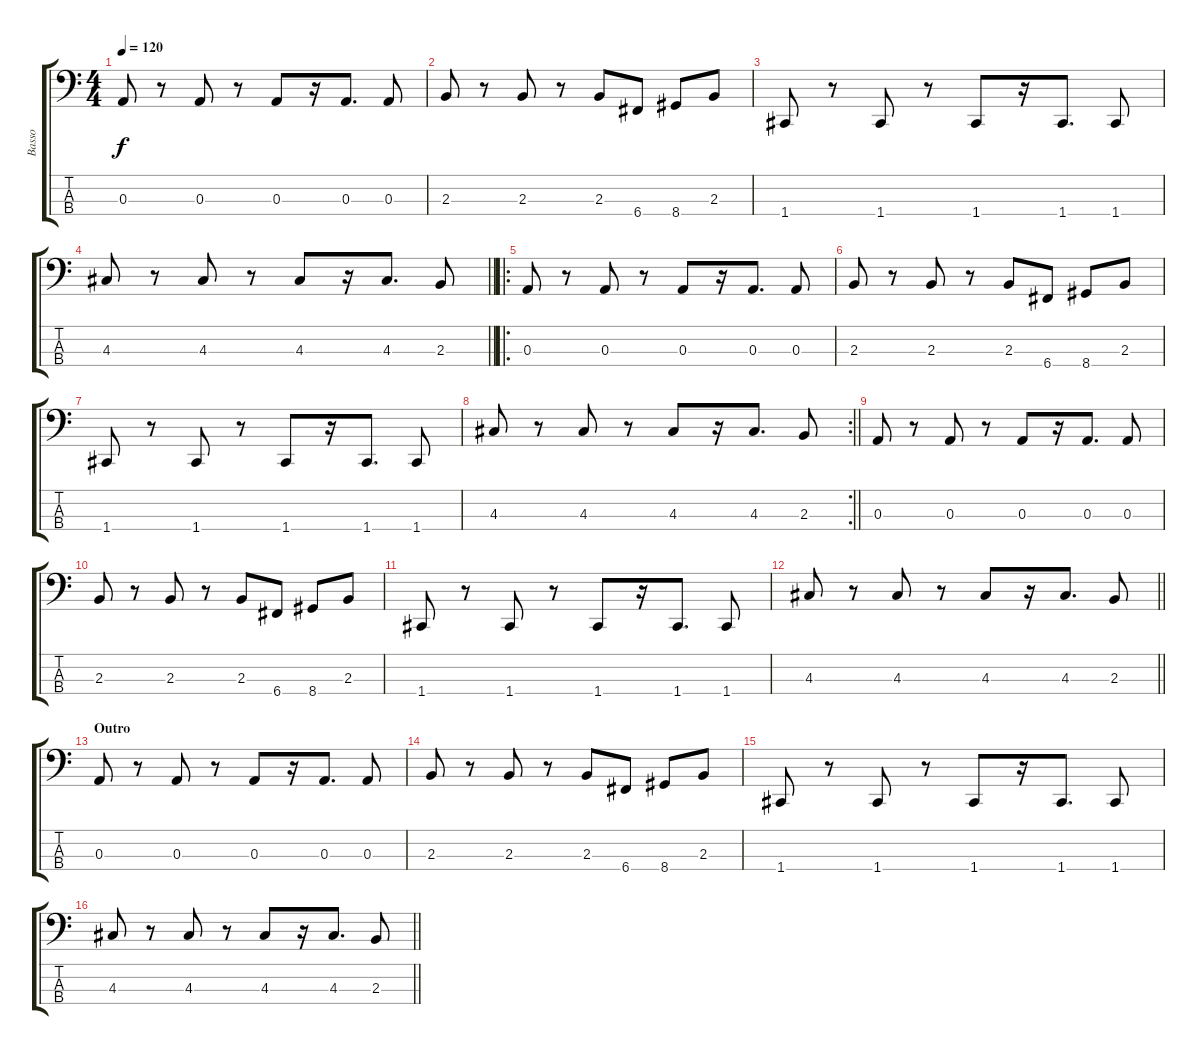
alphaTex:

\track ("Basso" "Basso") {instrument electricbassfinger}
\staff {score tabs}
\tuning (G2 D2 A1 C1) {hide}
\ts (4 4)
\tempo 120
\clef f4
\ks c
0.3.8{dy f} r.8 0.3.8 r.8 0.3.8 r.16 0.3.8{d} 0.3.8 |
2.3.8 r.8 2.3.8 r.8 2.3.8 6.4.8 8.4.8 2.3.8 |
1.4.8 r.8 1.4.8 r.8 1.4.8 r.16 1.4.8{d} 1.4.8 |
\barLineRight lightlight
4.3.8 r.8 4.3.8 r.8 4.3.8 r.16 4.3.8{d} 2.3.8 |
\ro
0.3.8 r.8 0.3.8 r.8 0.3.8 r.16 0.3.8{d} 0.3.8 |
2.3.8 r.8 2.3.8 r.8 2.3.8 6.4.8 8.4.8 2.3.8 |
1.4.8 r.8 1.4.8 r.8 1.4.8 r.16 1.4.8{d} 1.4.8 |
\rc 2
\barLineRight lightlight
4.3.8 r.8 4.3.8 r.8 4.3.8 r.16 4.3.8{d} 2.3.8 |
0.3.8 r.8 0.3.8 r.8 0.3.8 r.16 0.3.8{d} 0.3.8 |
2.3.8 r.8 2.3.8 r.8 2.3.8 6.4.8 8.4.8 2.3.8 |
1.4.8 r.8 1.4.8 r.8 1.4.8 r.16 1.4.8{d} 1.4.8 |
\barLineRight lightlight
4.3.8 r.8 4.3.8 r.8 4.3.8 r.16 4.3.8{d} 2.3.8 |
\section ("" "Outro")
0.3.8 r.8 0.3.8 r.8 0.3.8 r.16 0.3.8{d} 0.3.8 |
2.3.8 r.8 2.3.8 r.8 2.3.8 6.4.8 8.4.8 2.3.8 |
1.4.8 r.8 1.4.8 r.8 1.4.8 r.16 1.4.8{d} 1.4.8 |
\barLineRight lightlight
4.3.8 r.8 4.3.8 r.8 4.3.8 r.16 4.3.8{d} 2.3.8
